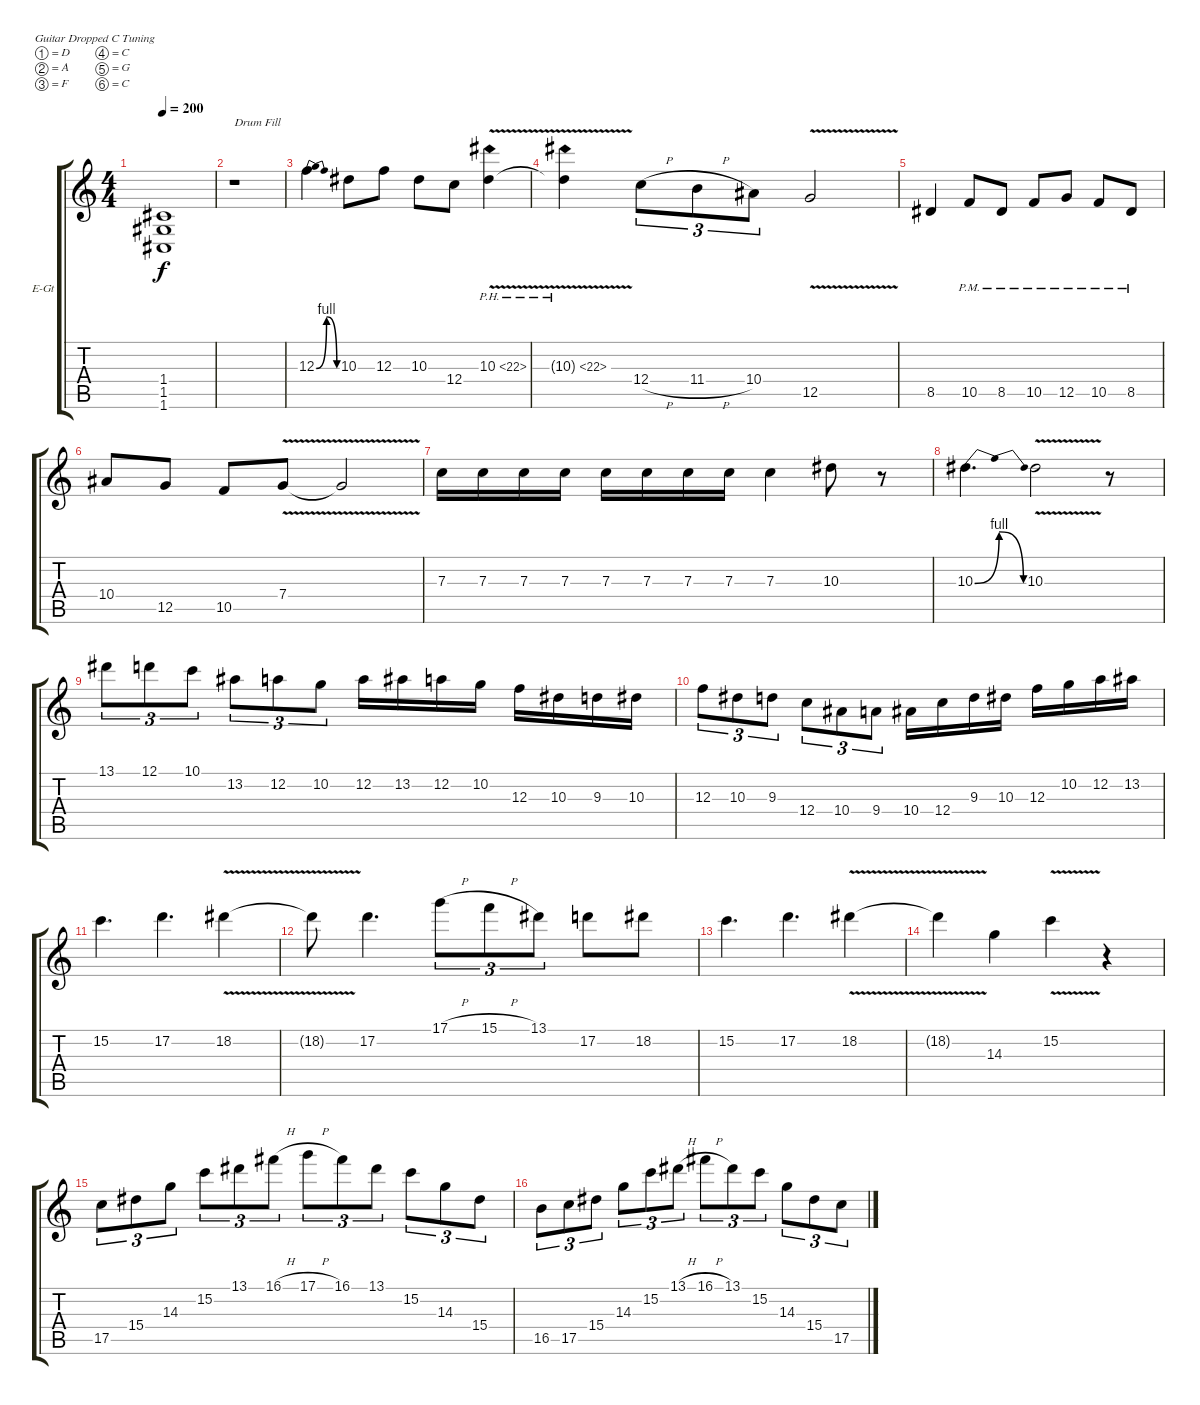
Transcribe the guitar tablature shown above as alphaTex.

\bracketExtendMode groupsimilarinstruments
\firstSystemTrackNameOrientation horizontal
\otherSystemsTrackNameOrientation horizontal
\track ("Jake Pitts" "E-Gt") {instrument overdrivenguitar}
\staff {score tabs}
\tuning (D4 A3 F3 C3 G2 C2)
\ts (4 4)
\tempo 200
\clef g2
\ks c
(1.4 1.5 1.6).1{dy f} |
r.1{txt "Drum Fill"} |
12.3{be (bendrelease 0 0 30 4 30 4 60 0)}.4 10.3.8 12.3.8 10.3.8 12.4.8 10.3{ph 12 v}.4 |
10.3{ph 12 v t}.4 12.4{h}.8{tu (3 2)} 11.4{h}.8{tu (3 2)} 10.4.8{tu (3 2)} 12.5{v}.2 |
8.5.4 10.5{pm}.8 8.5{pm}.8 10.5{pm}.8 12.5{pm}.8 10.5{pm}.8 8.5{pm}.8 |
10.4.8 12.5.8 10.5.8 7.4{v}.8 7.4{v t}.2 |
7.3.16 7.3.16 7.3.16 7.3.16 7.3.16 7.3.16 7.3.16 7.3.16 7.3.4 10.3.8 r.8 |
10.3{be (bendrelease 0 0 30 4 30 4 60 0)}.4{d} 10.3{v}.2 r.8 |
13.1.8{tu (3 2)} 12.1.8{tu (3 2)} 10.1.8{tu (3 2)} 13.2.8{tu (3 2)} 12.2.8{tu (3 2)} 10.2.8{tu (3 2)} 12.2.16 13.2.16 12.2.16 10.2.16 12.3.16 10.3.16 9.3.16 10.3.16 |
12.3.8{tu (3 2)} 10.3.8{tu (3 2)} 9.3.8{tu (3 2)} 12.4.8{tu (3 2)} 10.4.8{tu (3 2)} 9.4.8{tu (3 2)} 10.4.16 12.4.16 9.3.16 10.3.16 12.3.16 10.2.16 12.2.16 13.2.16 |
15.2.4{d} 17.2.4{d} 18.2{v}.4 |
18.2{v t}.8 17.2.4{d} 17.1{h}.8{tu (3 2)} 15.1{h}.8{tu (3 2)} 13.1.8{tu (3 2)} 17.2.8 18.2.8 |
15.2.4{d} 17.2.4{d} 18.2{v}.4 |
18.2{v t}.4 14.3.4 15.2{v}.4 r.4 |
17.5.8{tu (3 2)} 15.4.8{tu (3 2)} 14.3.8{tu (3 2)} 15.2.8{tu (3 2)} 13.1.8{tu (3 2)} 16.1{h}.8{tu (3 2)} 17.1{h}.8{tu (3 2)} 16.1.8{tu (3 2)} 13.1.8{tu (3 2)} 15.2.8{tu (3 2)} 14.3.8{tu (3 2)} 15.4.8{tu (3 2)} |
16.5.8{tu (3 2)} 17.5.8{tu (3 2)} 15.4.8{tu (3 2)} 14.3.8{tu (3 2)} 15.2.8{tu (3 2)} 13.1{h}.8{tu (3 2)} 16.1{h}.8{tu (3 2)} 13.1.8{tu (3 2)} 15.2.8{tu (3 2)} 14.3.8{tu (3 2)} 15.4.8{tu (3 2)} 17.5.8{tu (3 2)}
